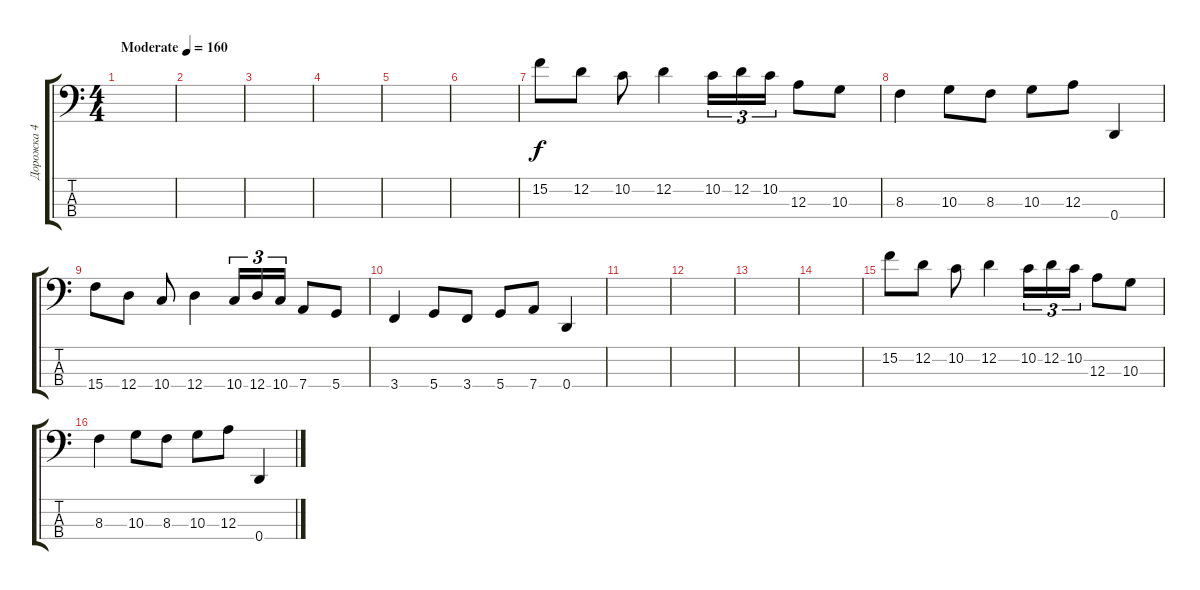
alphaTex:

\track ("Дорожка 4" "Дорожка 4") {instrument electricbasspick}
\staff {score tabs}
\tuning (G2 D2 A1 D1) {hide}
\ts (4 4)
\tempo (160 "Moderate")
\clef f4
\ks c
|
|
|
|
|
|
15.2.8 12.2.8 10.2.8 12.2.4 10.2.16{tu (3 2)} 12.2.16{tu (3 2)} 10.2.16{tu (3 2)} 12.3.8 10.3.8 |
8.3.4 10.3.8 8.3.8 10.3.8 12.3.8 0.4.4 |
15.4.8 12.4.8 10.4.8 12.4.4 10.4.16{tu (3 2)} 12.4.16{tu (3 2)} 10.4.16{tu (3 2)} 7.4.8 5.4.8 |
3.4.4 5.4.8 3.4.8 5.4.8 7.4.8 0.4.4 |
|
|
|
|
15.2.8 12.2.8 10.2.8 12.2.4 10.2.16{tu (3 2)} 12.2.16{tu (3 2)} 10.2.16{tu (3 2)} 12.3.8 10.3.8 |
8.3.4 10.3.8 8.3.8 10.3.8 12.3.8 0.4.4
